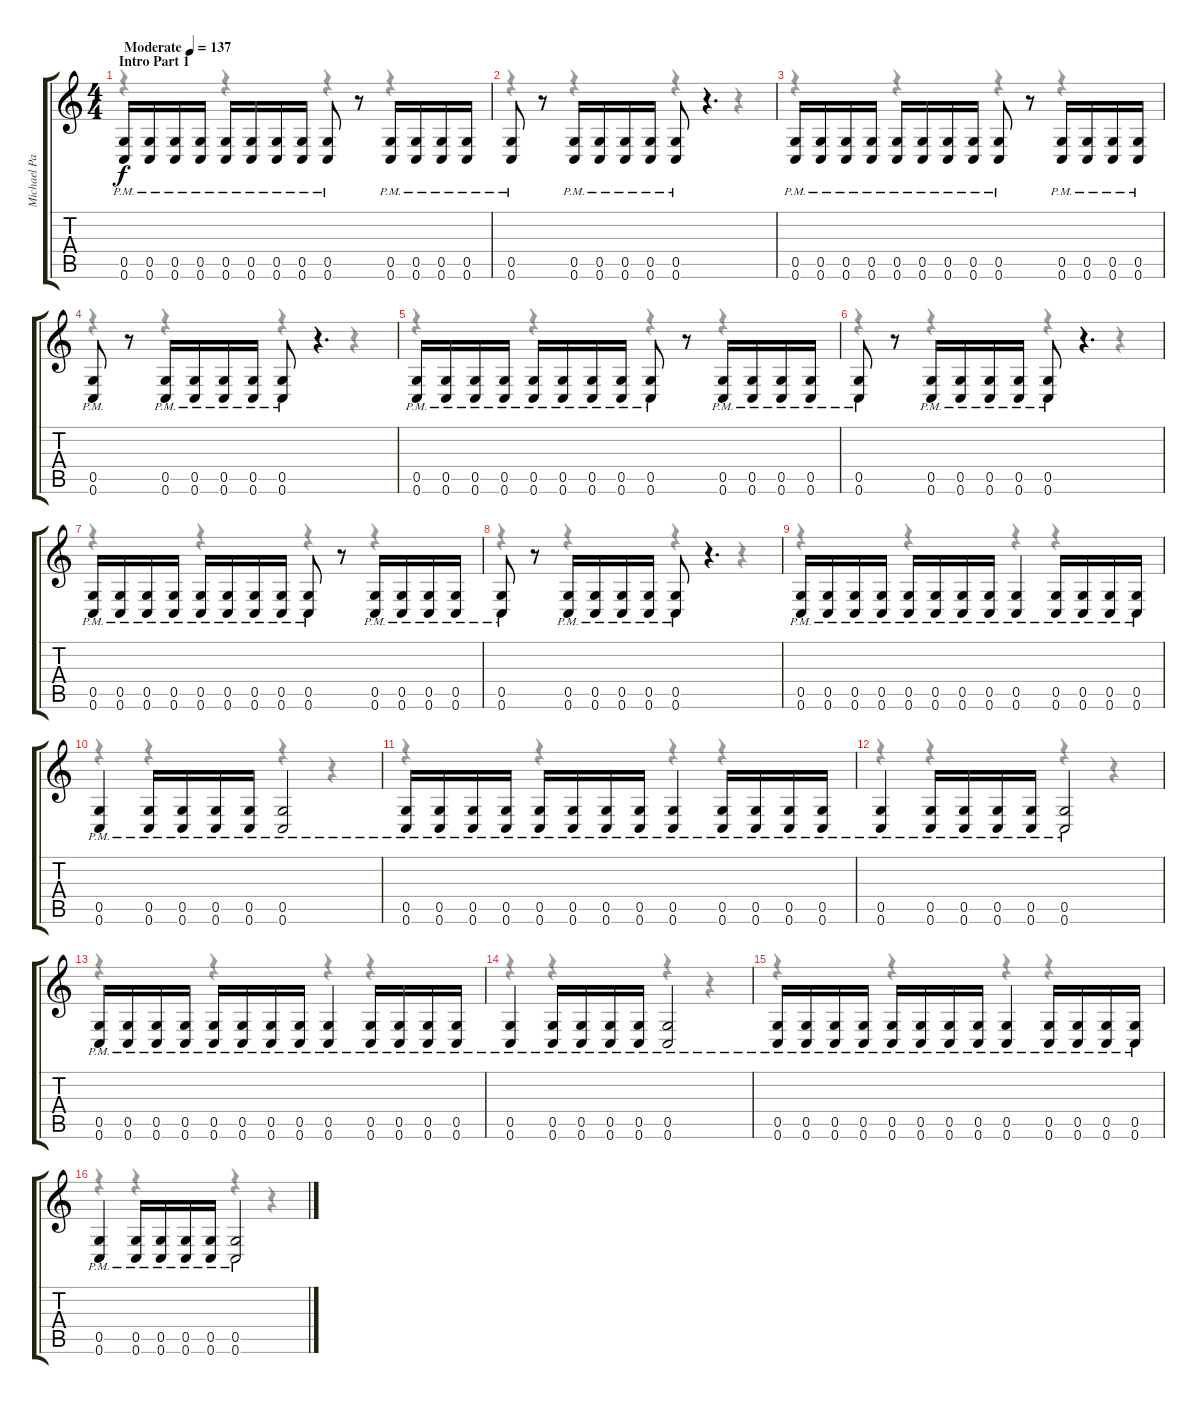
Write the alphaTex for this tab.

\track ("Michael Padge (Rhythm Guitar) " "Michael Pa") {instrument distortionguitar}
\staff {score tabs}
\tuning (D4 A3 F3 C3 G2 C2) {hide}
\voice
\ts (4 4)
\section ("" "Intro Part 1")
\tempo (137 "Moderate")
\clef g2
\ks c
(0.5{pm} 0.6{pm}).16{dy f instrument distortionguitar} (0.5{pm} 0.6{pm}).16 (0.5{pm} 0.6{pm}).16 (0.5{pm} 0.6{pm}).16 (0.5{pm} 0.6{pm}).16 (0.5{pm} 0.6{pm}).16 (0.5{pm} 0.6{pm}).16 (0.5{pm} 0.6{pm}).16 (0.5{pm} 0.6{pm}).8 r.8 (0.5{pm} 0.6{pm}).16 (0.5{pm} 0.6{pm}).16 (0.5{pm} 0.6{pm}).16 (0.5{pm} 0.6{pm}).16 |
(0.5{pm} 0.6{pm}).8 r.8 (0.5{pm} 0.6{pm}).16 (0.5{pm} 0.6{pm}).16 (0.5{pm} 0.6{pm}).16 (0.5{pm} 0.6{pm}).16 (0.5{pm} 0.6{pm}).8 r.4{d} |
(0.5{pm} 0.6{pm}).16 (0.5{pm} 0.6{pm}).16 (0.5{pm} 0.6{pm}).16 (0.5{pm} 0.6{pm}).16 (0.5{pm} 0.6{pm}).16 (0.5{pm} 0.6{pm}).16 (0.5{pm} 0.6{pm}).16 (0.5{pm} 0.6{pm}).16 (0.5{pm} 0.6{pm}).8 r.8 (0.5{pm} 0.6{pm}).16 (0.5{pm} 0.6{pm}).16 (0.5{pm} 0.6{pm}).16 (0.5{pm} 0.6{pm}).16 |
(0.5{pm} 0.6{pm}).8 r.8 (0.5{pm} 0.6{pm}).16 (0.5{pm} 0.6{pm}).16 (0.5{pm} 0.6{pm}).16 (0.5{pm} 0.6{pm}).16 (0.5{pm} 0.6{pm}).8 r.4{d} |
(0.5{pm} 0.6{pm}).16 (0.5{pm} 0.6{pm}).16 (0.5{pm} 0.6{pm}).16 (0.5{pm} 0.6{pm}).16 (0.5{pm} 0.6{pm}).16 (0.5{pm} 0.6{pm}).16 (0.5{pm} 0.6{pm}).16 (0.5{pm} 0.6{pm}).16 (0.5{pm} 0.6{pm}).8 r.8 (0.5{pm} 0.6{pm}).16 (0.5{pm} 0.6{pm}).16 (0.5{pm} 0.6{pm}).16 (0.5{pm} 0.6{pm}).16 |
(0.5{pm} 0.6{pm}).8 r.8 (0.5{pm} 0.6{pm}).16 (0.5{pm} 0.6{pm}).16 (0.5{pm} 0.6{pm}).16 (0.5{pm} 0.6{pm}).16 (0.5{pm} 0.6{pm}).8 r.4{d} |
(0.5{pm} 0.6{pm}).16 (0.5{pm} 0.6{pm}).16 (0.5{pm} 0.6{pm}).16 (0.5{pm} 0.6{pm}).16 (0.5{pm} 0.6{pm}).16 (0.5{pm} 0.6{pm}).16 (0.5{pm} 0.6{pm}).16 (0.5{pm} 0.6{pm}).16 (0.5{pm} 0.6{pm}).8 r.8 (0.5{pm} 0.6{pm}).16 (0.5{pm} 0.6{pm}).16 (0.5{pm} 0.6{pm}).16 (0.5{pm} 0.6{pm}).16 |
(0.5{pm} 0.6{pm}).8 r.8 (0.5{pm} 0.6{pm}).16 (0.5{pm} 0.6{pm}).16 (0.5{pm} 0.6{pm}).16 (0.5{pm} 0.6{pm}).16 (0.5{pm} 0.6{pm}).8 r.4{d} |
(0.5{pm} 0.6{pm}).16 (0.5{pm} 0.6{pm}).16 (0.5{pm} 0.6{pm}).16 (0.5{pm} 0.6{pm}).16 (0.5{pm} 0.6{pm}).16 (0.5{pm} 0.6{pm}).16 (0.5{pm} 0.6{pm}).16 (0.5{pm} 0.6{pm}).16 (0.5{pm} 0.6{pm}).4 (0.5{pm} 0.6{pm}).16 (0.5{pm} 0.6{pm}).16 (0.5{pm} 0.6{pm}).16 (0.5{pm} 0.6{pm}).16 |
(0.5{pm} 0.6{pm}).4 (0.5{pm} 0.6{pm}).16 (0.5{pm} 0.6{pm}).16 (0.5{pm} 0.6{pm}).16 (0.5{pm} 0.6{pm}).16 (0.5{pm} 0.6{pm}).2 |
(0.5{pm} 0.6{pm}).16 (0.5{pm} 0.6{pm}).16 (0.5{pm} 0.6{pm}).16 (0.5{pm} 0.6{pm}).16 (0.5{pm} 0.6{pm}).16 (0.5{pm} 0.6{pm}).16 (0.5{pm} 0.6{pm}).16 (0.5{pm} 0.6{pm}).16 (0.5{pm} 0.6{pm}).4 (0.5{pm} 0.6{pm}).16 (0.5{pm} 0.6{pm}).16 (0.5{pm} 0.6{pm}).16 (0.5{pm} 0.6{pm}).16 |
(0.5{pm} 0.6{pm}).4 (0.5{pm} 0.6{pm}).16 (0.5{pm} 0.6{pm}).16 (0.5{pm} 0.6{pm}).16 (0.5{pm} 0.6{pm}).16 (0.5{pm} 0.6{pm}).2 |
(0.5{pm} 0.6{pm}).16 (0.5{pm} 0.6{pm}).16 (0.5{pm} 0.6{pm}).16 (0.5{pm} 0.6{pm}).16 (0.5{pm} 0.6{pm}).16 (0.5{pm} 0.6{pm}).16 (0.5{pm} 0.6{pm}).16 (0.5{pm} 0.6{pm}).16 (0.5{pm} 0.6{pm}).4 (0.5{pm} 0.6{pm}).16 (0.5{pm} 0.6{pm}).16 (0.5{pm} 0.6{pm}).16 (0.5{pm} 0.6{pm}).16 |
(0.5{pm} 0.6{pm}).4 (0.5{pm} 0.6{pm}).16 (0.5{pm} 0.6{pm}).16 (0.5{pm} 0.6{pm}).16 (0.5{pm} 0.6{pm}).16 (0.5{pm} 0.6{pm}).2 |
(0.5{pm} 0.6{pm}).16 (0.5{pm} 0.6{pm}).16 (0.5{pm} 0.6{pm}).16 (0.5{pm} 0.6{pm}).16 (0.5{pm} 0.6{pm}).16 (0.5{pm} 0.6{pm}).16 (0.5{pm} 0.6{pm}).16 (0.5{pm} 0.6{pm}).16 (0.5{pm} 0.6{pm}).4 (0.5{pm} 0.6{pm}).16 (0.5{pm} 0.6{pm}).16 (0.5{pm} 0.6{pm}).16 (0.5{pm} 0.6{pm}).16 |
(0.5{pm} 0.6{pm}).4 (0.5{pm} 0.6{pm}).16 (0.5{pm} 0.6{pm}).16 (0.5{pm} 0.6{pm}).16 (0.5{pm} 0.6{pm}).16 (0.5{pm} 0.6{pm}).2
\voice
\clef g2
\ottava regular
\simile none
\ks c
r.4{dy f} r.4 r.4 r.4 |
r.4 r.4 r.4 r.4 |
r.4 r.4 r.4 r.4 |
r.4 r.4 r.4 r.4 |
r.4 r.4 r.4 r.4 |
r.4 r.4 r.4 r.4 |
r.4 r.4 r.4 r.4 |
r.4 r.4 r.4 r.4 |
r.4 r.4 r.4 r.4 |
r.4 r.4 r.4 r.4 |
r.4 r.4 r.4 r.4 |
r.4 r.4 r.4 r.4 |
r.4 r.4 r.4 r.4 |
r.4 r.4 r.4 r.4 |
r.4 r.4 r.4 r.4 |
r.4 r.4 r.4 r.4
